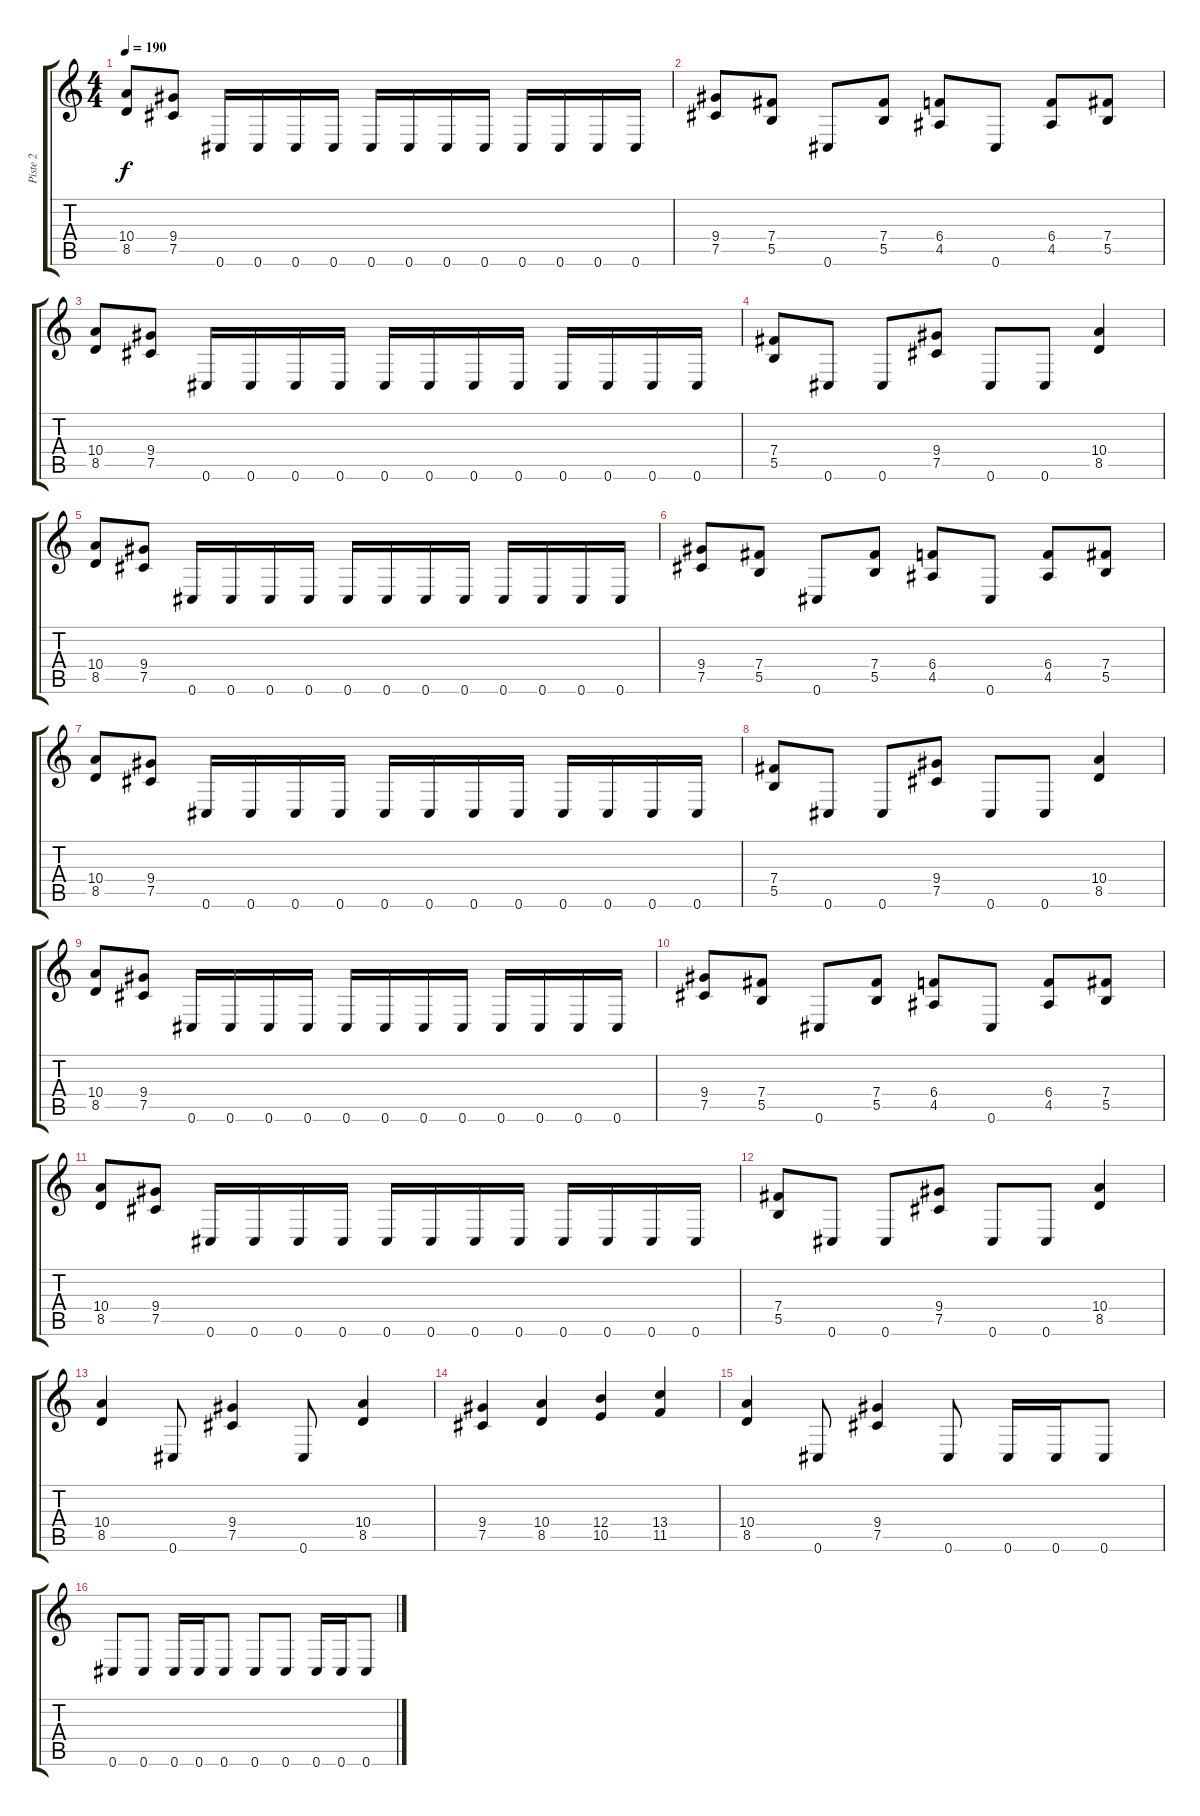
\track ("Piste 2" "Piste 2") {instrument distortionguitar}
\staff {score tabs}
\tuning (Db4 Ab3 E3 B2 Gb2 Db2) {hide}
\ts (4 4)
\tempo 190
\clef g2
\ks c
(10.4 8.5).8{dy f} (9.4 7.5).8 0.6.16 0.6.16 0.6.16 0.6.16 0.6.16 0.6.16 0.6.16 0.6.16 0.6.16 0.6.16 0.6.16 0.6.16 |
(9.4 7.5).8 (7.4 5.5).8 0.6.8 (7.4 5.5).8 (6.4 4.5).8 0.6.8 (6.4 4.5).8 (7.4 5.5).8 |
(10.4 8.5).8 (9.4 7.5).8 0.6.16 0.6.16 0.6.16 0.6.16 0.6.16 0.6.16 0.6.16 0.6.16 0.6.16 0.6.16 0.6.16 0.6.16 |
(7.4 5.5).8 0.6.8 0.6.8 (9.4 7.5).8 0.6.8 0.6.8 (10.4 8.5).4 |
(10.4 8.5).8 (9.4 7.5).8 0.6.16 0.6.16 0.6.16 0.6.16 0.6.16 0.6.16 0.6.16 0.6.16 0.6.16 0.6.16 0.6.16 0.6.16 |
(9.4 7.5).8 (7.4 5.5).8 0.6.8 (7.4 5.5).8 (6.4 4.5).8 0.6.8 (6.4 4.5).8 (7.4 5.5).8 |
(10.4 8.5).8 (9.4 7.5).8 0.6.16 0.6.16 0.6.16 0.6.16 0.6.16 0.6.16 0.6.16 0.6.16 0.6.16 0.6.16 0.6.16 0.6.16 |
(7.4 5.5).8 0.6.8 0.6.8 (9.4 7.5).8 0.6.8 0.6.8 (10.4 8.5).4 |
(10.4 8.5).8 (9.4 7.5).8 0.6.16 0.6.16 0.6.16 0.6.16 0.6.16 0.6.16 0.6.16 0.6.16 0.6.16 0.6.16 0.6.16 0.6.16 |
(9.4 7.5).8 (7.4 5.5).8 0.6.8 (7.4 5.5).8 (6.4 4.5).8 0.6.8 (6.4 4.5).8 (7.4 5.5).8 |
(10.4 8.5).8 (9.4 7.5).8 0.6.16 0.6.16 0.6.16 0.6.16 0.6.16 0.6.16 0.6.16 0.6.16 0.6.16 0.6.16 0.6.16 0.6.16 |
(7.4 5.5).8 0.6.8 0.6.8 (9.4 7.5).8 0.6.8 0.6.8 (10.4 8.5).4 |
(10.4 8.5).4 0.6.8 (9.4 7.5).4 0.6.8 (10.4 8.5).4 |
(9.4 7.5).4 (10.4 8.5).4 (12.4 10.5).4 (13.4 11.5).4 |
(10.4 8.5).4 0.6.8 (9.4 7.5).4 0.6.8 0.6.16 0.6.16 0.6.8 |
0.6.8 0.6.8 0.6.16 0.6.16 0.6.8 0.6.8 0.6.8 0.6.16 0.6.16 0.6.8
